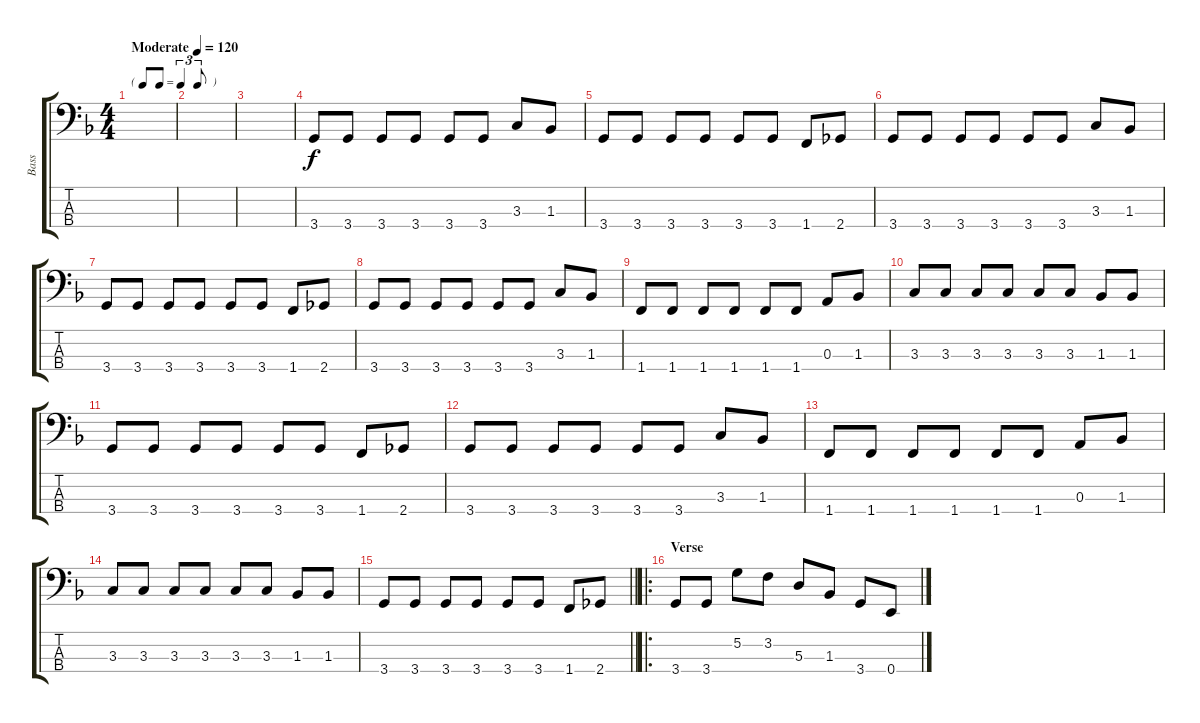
\track ("Bass" "Bass") {instrument electricbassfinger bank 237}
\staff {score tabs}
\tuning (G2 D2 A1 E1) {hide}
\ts (4 4)
\tf triplet8th
\tempo (120 "Moderate")
\clef f4
\ks f
|
|
|
3.4.8 3.4.8 3.4.8 3.4.8 3.4.8 3.4.8 3.3.8 1.3.8 |
3.4.8 3.4.8 3.4.8 3.4.8 3.4.8 3.4.8 1.4.8 2.4.8 |
3.4.8 3.4.8 3.4.8 3.4.8 3.4.8 3.4.8 3.3.8 1.3.8 |
3.4.8 3.4.8 3.4.8 3.4.8 3.4.8 3.4.8 1.4.8 2.4.8 |
3.4.8 3.4.8 3.4.8 3.4.8 3.4.8 3.4.8 3.3.8 1.3.8 |
1.4.8 1.4.8 1.4.8 1.4.8 1.4.8 1.4.8 0.3.8 1.3.8 |
3.3.8 3.3.8 3.3.8 3.3.8 3.3.8 3.3.8 1.3.8 1.3.8 |
3.4.8 3.4.8 3.4.8 3.4.8 3.4.8 3.4.8 1.4.8 2.4.8 |
3.4.8 3.4.8 3.4.8 3.4.8 3.4.8 3.4.8 3.3.8 1.3.8 |
1.4.8 1.4.8 1.4.8 1.4.8 1.4.8 1.4.8 0.3.8 1.3.8 |
3.3.8 3.3.8 3.3.8 3.3.8 3.3.8 3.3.8 1.3.8 1.3.8 |
\barLineRight lightlight
3.4.8 3.4.8 3.4.8 3.4.8 3.4.8 3.4.8 1.4.8 2.4.8 |
\ro
\section ("" "Verse")
3.4.8 3.4.8 5.2.8 3.2.8 5.3.8 1.3.8 3.4.8 0.4.8
